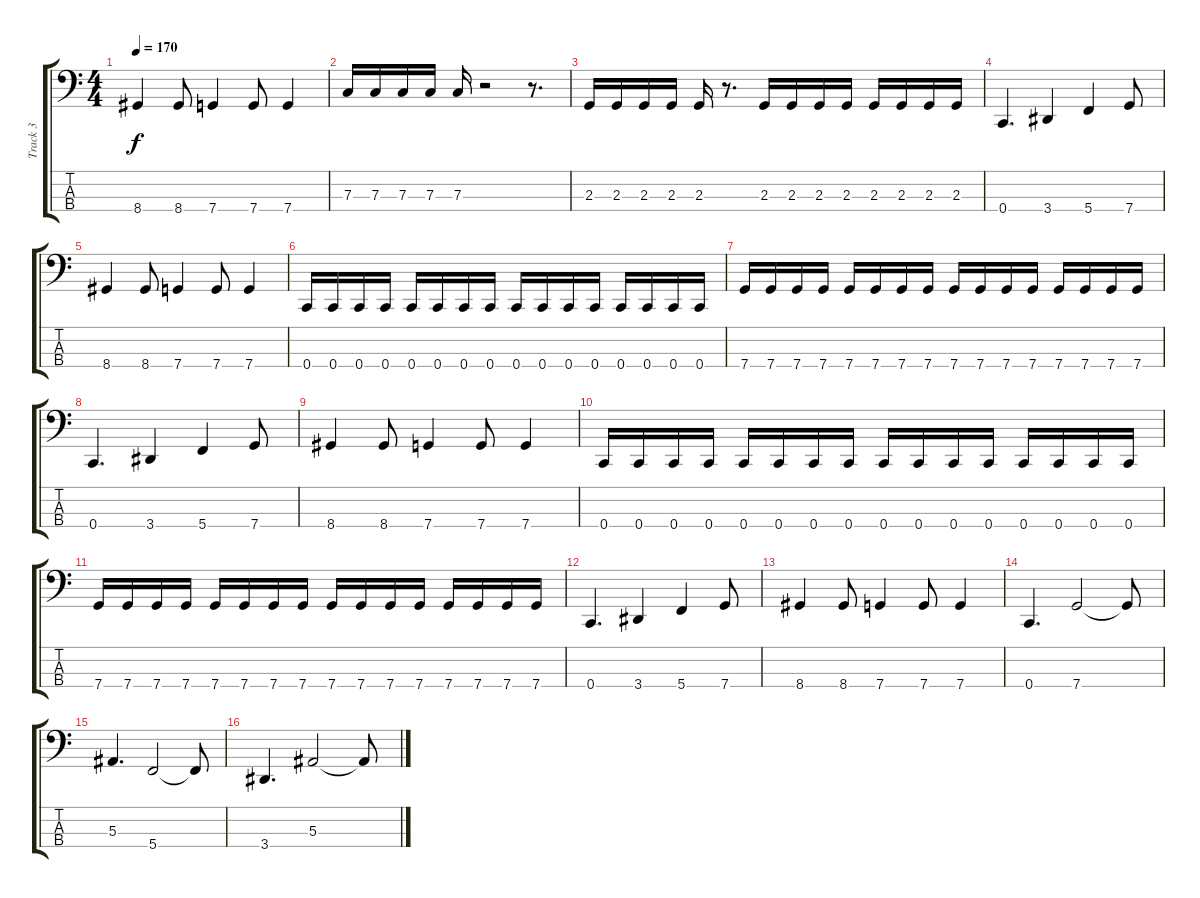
\track ("Track 3" "Track 3") {instrument electricbasspick}
\staff {score tabs}
\tuning (Eb2 Bb1 F1 C1) {hide}
\ts (4 4)
\tempo 170
\clef f4
\ks c
8.4.4{dy f} 8.4.8 7.4.4 7.4.8 7.4.4 |
7.3.16 7.3.16 7.3.16 7.3.16 7.3.16 r.2 r.8{d} |
2.3.16 2.3.16 2.3.16 2.3.16 2.3.16 r.8{d} 2.3.16 2.3.16 2.3.16 2.3.16 2.3.16 2.3.16 2.3.16 2.3.16 |
0.4.4{d} 3.4.4 5.4.4 7.4.8 |
8.4.4 8.4.8 7.4.4 7.4.8 7.4.4 |
0.4.16 0.4.16 0.4.16 0.4.16 0.4.16 0.4.16 0.4.16 0.4.16 0.4.16 0.4.16 0.4.16 0.4.16 0.4.16 0.4.16 0.4.16 0.4.16 |
7.4.16 7.4.16 7.4.16 7.4.16 7.4.16 7.4.16 7.4.16 7.4.16 7.4.16 7.4.16 7.4.16 7.4.16 7.4.16 7.4.16 7.4.16 7.4.16 |
0.4.4{d} 3.4.4 5.4.4 7.4.8 |
8.4.4 8.4.8 7.4.4 7.4.8 7.4.4 |
0.4.16 0.4.16 0.4.16 0.4.16 0.4.16 0.4.16 0.4.16 0.4.16 0.4.16 0.4.16 0.4.16 0.4.16 0.4.16 0.4.16 0.4.16 0.4.16 |
7.4.16 7.4.16 7.4.16 7.4.16 7.4.16 7.4.16 7.4.16 7.4.16 7.4.16 7.4.16 7.4.16 7.4.16 7.4.16 7.4.16 7.4.16 7.4.16 |
0.4.4{d} 3.4.4 5.4.4 7.4.8 |
8.4.4 8.4.8 7.4.4 7.4.8 7.4.4 |
0.4.4{d} 7.4.2 7.4{t}.8 |
5.3.4{d} 5.4.2 5.4{t}.8 |
3.4.4{d} 5.3.2 5.3{t}.8
